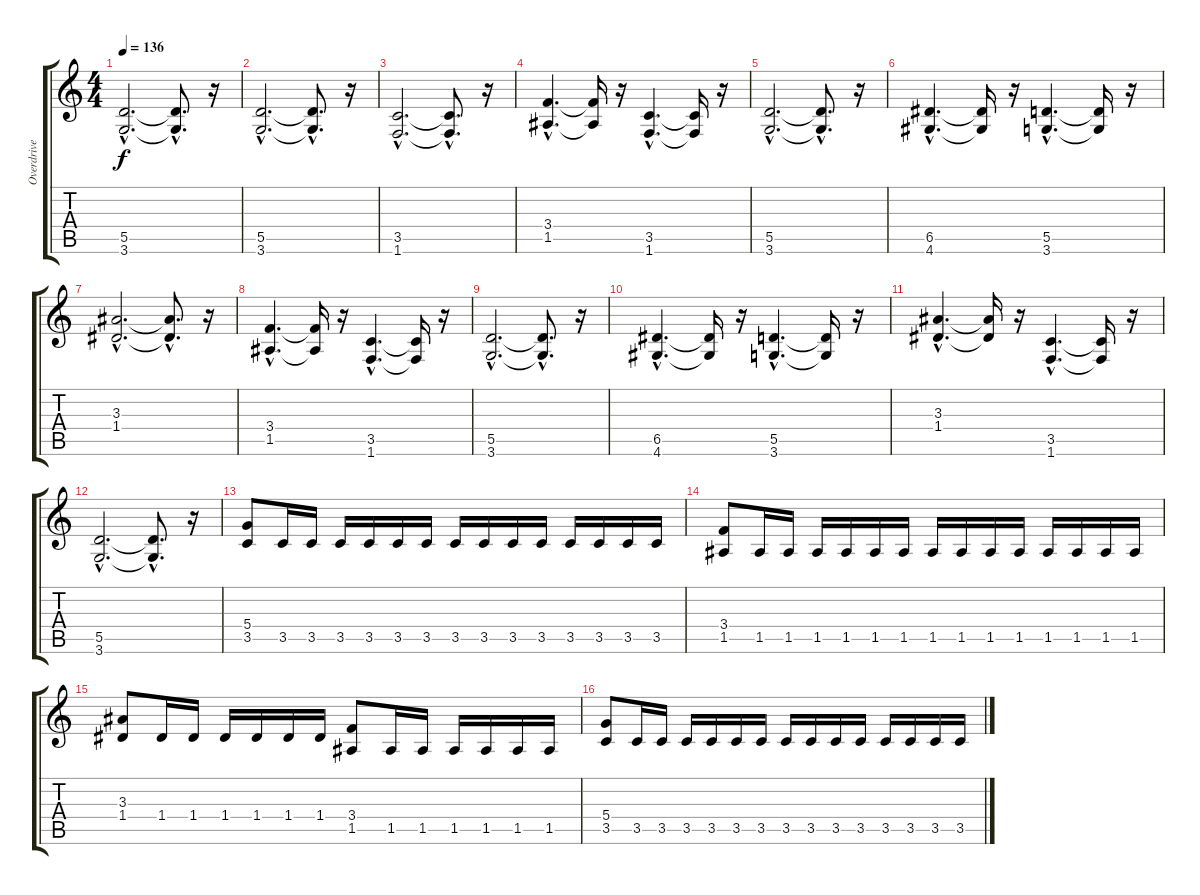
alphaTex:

\track ("Overdrive guitar -1" "Overdrive ") {instrument distortionguitar}
\staff {score tabs}
\tuning (E4 B3 G3 D3 A2 E2) {hide}
\ts (4 4)
\tempo 136
\clef g2
\ks c
(5.5{hac} 3.6{hac}).2{d dy f} (5.5{hac t} 3.6{hac t}).8{d} r.16 |
(5.5{hac} 3.6{hac}).2{d} (5.5{hac t} 3.6{hac t}).8{d} r.16 |
(3.5{hac} 1.6{hac}).2{d} (3.5{hac t} 1.6{hac t}).8{d} r.16 |
(3.4{hac} 1.5{hac}).4{d} (3.4{t} 1.5{t}).16 r.16 (3.5{hac} 1.6{hac}).4{d} (3.5{t} 1.6{t}).16 r.16 |
(5.5{hac} 3.6{hac}).2{d} (5.5{hac t} 3.6{hac t}).8{d} r.16 |
(6.5{hac} 4.6{hac}).4{d} (6.5{t} 4.6{t}).16 r.16 (5.5{hac} 3.6{hac}).4{d} (5.5{t} 3.6{t}).16 r.16 |
(3.3{hac} 1.4{hac}).2{d} (3.3{hac t} 1.4{hac t}).8{d} r.16 |
(3.4{hac} 1.5{hac}).4{d} (3.4{t} 1.5{t}).16 r.16 (3.5{hac} 1.6{hac}).4{d} (3.5{t} 1.6{t}).16 r.16 |
(5.5{hac} 3.6{hac}).2{d} (5.5{hac t} 3.6{hac t}).8{d} r.16 |
(6.5{hac} 4.6{hac}).4{d} (6.5{t} 4.6{t}).16 r.16 (5.5{hac} 3.6{hac}).4{d} (5.5{t} 3.6{t}).16 r.16 |
(3.3{hac} 1.4{hac}).4{d} (3.3{t} 1.4{t}).16 r.16 (3.5{hac} 1.6{hac}).4{d} (3.5{t} 1.6{t}).16 r.16 |
(5.5{hac} 3.6{hac}).2{d} (5.5{hac t} 3.6{hac t}).8{d} r.16 |
(5.4 3.5).8 3.5.16 3.5.16 3.5.16 3.5.16 3.5.16 3.5.16 3.5.16 3.5.16 3.5.16 3.5.16 3.5.16 3.5.16 3.5.16 3.5.16 |
(3.4 1.5).8 1.5.16 1.5.16 1.5.16 1.5.16 1.5.16 1.5.16 1.5.16 1.5.16 1.5.16 1.5.16 1.5.16 1.5.16 1.5.16 1.5.16 |
(3.3 1.4).8 1.4.16 1.4.16 1.4.16 1.4.16 1.4.16 1.4.16 (3.4 1.5).8 1.5.16 1.5.16 1.5.16 1.5.16 1.5.16 1.5.16 |
(5.4 3.5).8 3.5.16 3.5.16 3.5.16 3.5.16 3.5.16 3.5.16 3.5.16 3.5.16 3.5.16 3.5.16 3.5.16 3.5.16 3.5.16 3.5.16
